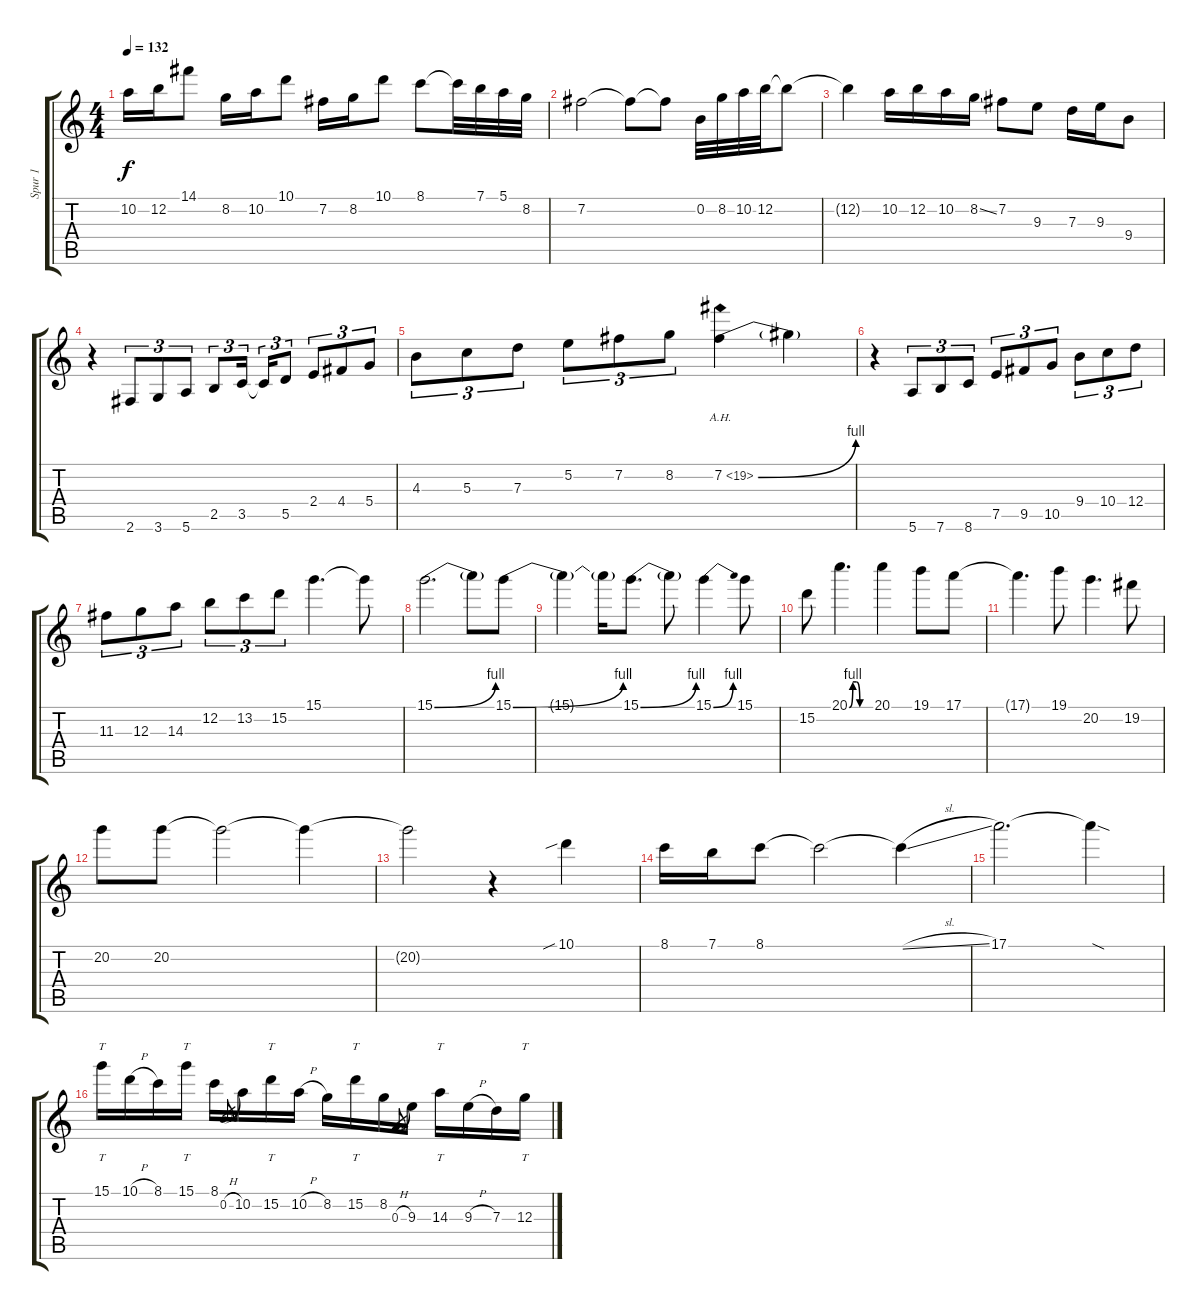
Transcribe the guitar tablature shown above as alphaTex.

\track ("Spur 1" "Spur 1") {instrument distortionguitar}
\staff {score tabs}
\tuning (E4 B3 G3 D3 A2 E2) {hide}
\ts (4 4)
\tempo 132
\clef g2
\ks c
10.2.16{dy f} 12.2.16 14.1.8 8.2.16 10.2.16 10.1.8 7.2.16 8.2.16 10.1.8 8.1.8 8.1{t}.32 7.1.32 5.1.32 8.2.32 |
7.2.2 7.2{t}.8 7.2{t}.8 0.2.32 8.2.32 10.2.32 12.2.32 12.2{t}.8 |
12.2{t}.4 10.2.16 12.2.16 10.2.16 8.2{ss}.16 7.2.8 9.3.8 7.3.16 9.3.16 9.4.8 |
r.4 2.6.8{tu (3 2)} 3.6.8{tu (3 2)} 5.6.8{tu (3 2)} 2.5.8{tu (3 2)} 3.5.16{tu (3 2) beam splitsecondary} 3.5{t}.16{tu (3 2)} 5.5.8{tu (3 2)} 2.4.8{tu (3 2)} 4.4.8{tu (3 2)} 5.4.8{tu (3 2)} |
4.3.8{tu (3 2)} 5.3.8{tu (3 2)} 7.3.8{tu (3 2)} 5.2.8{tu (3 2)} 7.2.8{tu (3 2)} 8.2.8{tu (3 2)} 7.2{be (bend 0 0 60 4) ah 12}.4 7.2{t}.4 |
r.4 5.6.8{tu (3 2)} 7.6.8{tu (3 2)} 8.6.8{tu (3 2)} 7.5.8{tu (3 2)} 9.5.8{tu (3 2)} 10.5.8{tu (3 2)} 9.4.8{tu (3 2)} 10.4.8{tu (3 2)} 12.4.8{tu (3 2)} |
11.3.8{tu (3 2)} 12.3.8{tu (3 2)} 14.3.8{tu (3 2)} 12.2.8{tu (3 2)} 13.2.8{tu (3 2)} 15.2.8{tu (3 2)} 15.1.4{d} 15.1{t}.8 |
15.1{be (bend 0 0 60 4)}.2{d} 15.1{t}.8 15.1{be (bend 0 0 60 4)}.8 |
15.1{t}.4 15.1{t}.16 15.1{be (bend 0 0 60 4)}.8{d} 15.1{t}.8 15.1{be (bend 0 0 60 4)}.4 15.1.8 |
15.2.8 20.1{be (custom 0 0 10 4 20 4 30 0 60 0)}.4{d} 20.1.4 19.1.8 17.1.8 |
17.1{t}.4{d} 19.1.8 20.2.4{d} 19.2.8 |
20.2.8 20.2.8 20.2{t}.2 20.2{t}.4 |
20.2{t}.2 r.4 10.1{sib}.4 |
8.1.16 7.1.16 8.1.8 8.1{t}.2 8.1{sl t}.4 |
17.1.2{d} 17.1{sod t}.4 |
15.1.16{tt} 10.1{h}.16 8.1.16 15.1.16{tt} 8.1.16 0.2{h}.8{gr} 10.2.16 15.2.16{tt} 10.2{h}.16 8.2.16 15.2.16{tt} 8.2.16 0.3{h}.8{gr} 9.3.16 14.3.16{tt} 9.3{h}.16 7.3.16 12.3.16{tt}
